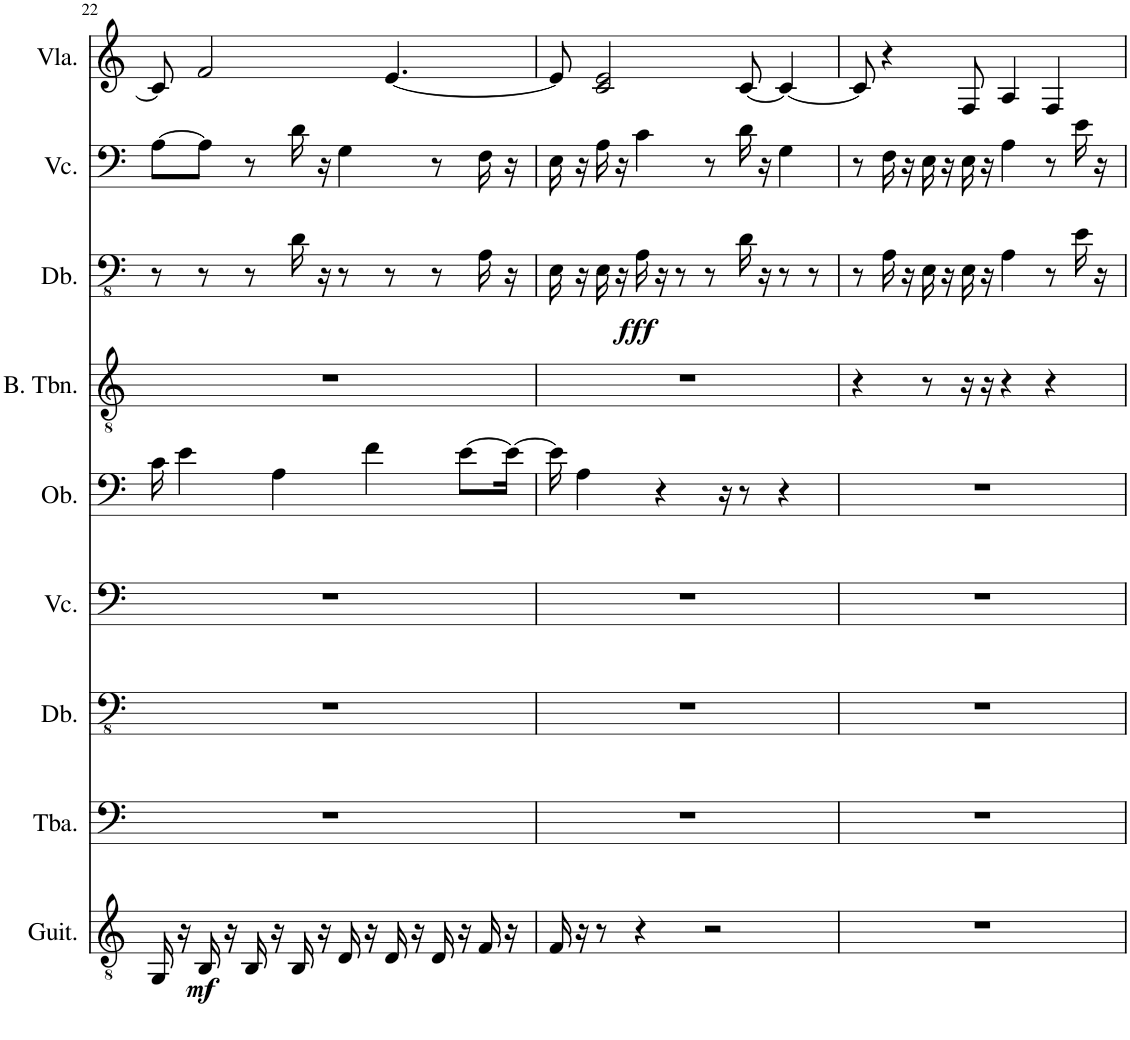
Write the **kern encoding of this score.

**kern	**dynam	**kern	**kern	**kern	**kern	**kern	**kern	**dynam	**kern	**kern
*part9	*part9	*part8	*part7	*part6	*part5	*part4	*part3	*part3	*part2	*part1
*staff9	*staff9	*staff8	*staff7	*staff6	*staff5	*staff4	*staff3	*staff3	*staff2	*staff1
*I"Classical Guitar	*	*I"Tuba	*I"Double Bass	*I"Violoncello	*I"Oboe	*I"Bass Trombone	*I"Double Bass	*	*I"Violoncello	*I"Viola
*I'Guit.	*	*I'Tba.	*I'Db.	*I'Vc.	*I'Ob.	*I'B. Tbn.	*I'Db.	*	*I'Vc.	*I'Vla.
!!LO:PB:g=z
*clefGv2	*	*clefF4	*clefFv4	*clefF4	*clefF4	*clefGv2	*clefFv4	*	*clefF4	*clefG2
*	*	*	*Trd7c12	*	*	*	*Trd7c12	*	*	*
*k[]	*	*k[]	*k[]	*k[]	*k[]	*k[]	*k[]	*	*k[]	*k[]
*M4/4	*	*M4/4	*M4/4	*M4/4	*M4/4	*M4/4	*M4/4	*	*M4/4	*M4/4
=22	=22	=22	=22	=22	=22	=22	=22	=22	=22	=22
16GG/	.	1r	1r	1r	16c\	1r	8r	.	[8A\L	8c/]
16r	.	.	.	.	4e\	.	.	.	.	.
!	!LO:DY:b	!	!	!	!	!	!	!	!	!
16BB/	mf	.	.	.	.	.	8r	.	8A\J]	2f/
16r	.	.	.	.	.	.	.	.	.	.
16BB/	.	.	.	.	.	.	8r	.	8r	.
16r	.	.	.	.	4A\	.	.	.	.	.
16BB/	.	.	.	.	.	.	16D\	.	16d\	.
16r	.	.	.	.	.	.	16r	.	16r	.
16D/	.	.	.	.	.	.	8r	.	4G\	.
16r	.	.	.	.	4f\	.	.	.	.	.
16D/	.	.	.	.	.	.	8r	.	.	[4.e/
16r	.	.	.	.	.	.	.	.	.	.
16D/	.	.	.	.	.	.	8r	.	8r	.
16r	.	.	.	.	[8e\L	.	.	.	.	.
16F/	.	.	.	.	.	.	16AA\	.	16F\	.
16r	.	.	.	.	16e\Jk_	.	16r	.	16r	.
=23	=23	=23	=23	=23	=23	=23	=23	=23	=23	=23
16F/	.	1r	1r	1r	16e\]	1r	16EE\	.	16E\	8e/]
16r	.	.	.	.	4A\	.	16r	.	16r	.
8r	.	.	.	.	.	.	16EE\	.	16A\	2c/ 2e/
.	.	.	.	.	.	.	16r	.	16r	.
!	!	!	!	!	!	!	!	!LO:DY:b	!	!
4r	.	.	.	.	.	.	16AA\	fff	4c\	.
.	.	.	.	.	4r	.	16r	.	.	.
.	.	.	.	.	.	.	8r	.	.	.
2r	.	.	.	.	.	.	8r	.	8r	.
.	.	.	.	.	16r	.	.	.	.	.
.	.	.	.	.	8r	.	16D\	.	16d\	[8c/
.	.	.	.	.	.	.	16r	.	16r	.
.	.	.	.	.	4r	.	8r	.	4G\	4c/_
.	.	.	.	.	.	.	8r	.	.	.
=24	=24	=24	=24	=24	=24	=24	=24	=24	=24	=24
1r	.	1r	1r	1r	1r	4r	8r	.	8r	8c/]
.	.	.	.	.	.	.	16AA\	.	16F\	4r
.	.	.	.	.	.	.	16r	.	16r	.
.	.	.	.	.	.	8r	16EE\	.	16E\	.
.	.	.	.	.	.	.	16r	.	16r	.
.	.	.	.	.	.	16r	16EE\	.	16E\	8F/
.	.	.	.	.	.	16r	16r	.	16r	.
.	.	.	.	.	.	4r	4AA\	.	4A\	4A/
.	.	.	.	.	.	4r	8r	.	8r	4F/
.	.	.	.	.	.	.	16E\	.	16e\	.
.	.	.	.	.	.	.	16r	.	16r	.
=	=	=	=	=	=	=	=	=	=	=
*-	*-	*-	*-	*-	*-	*-	*-	*-	*-	*-
